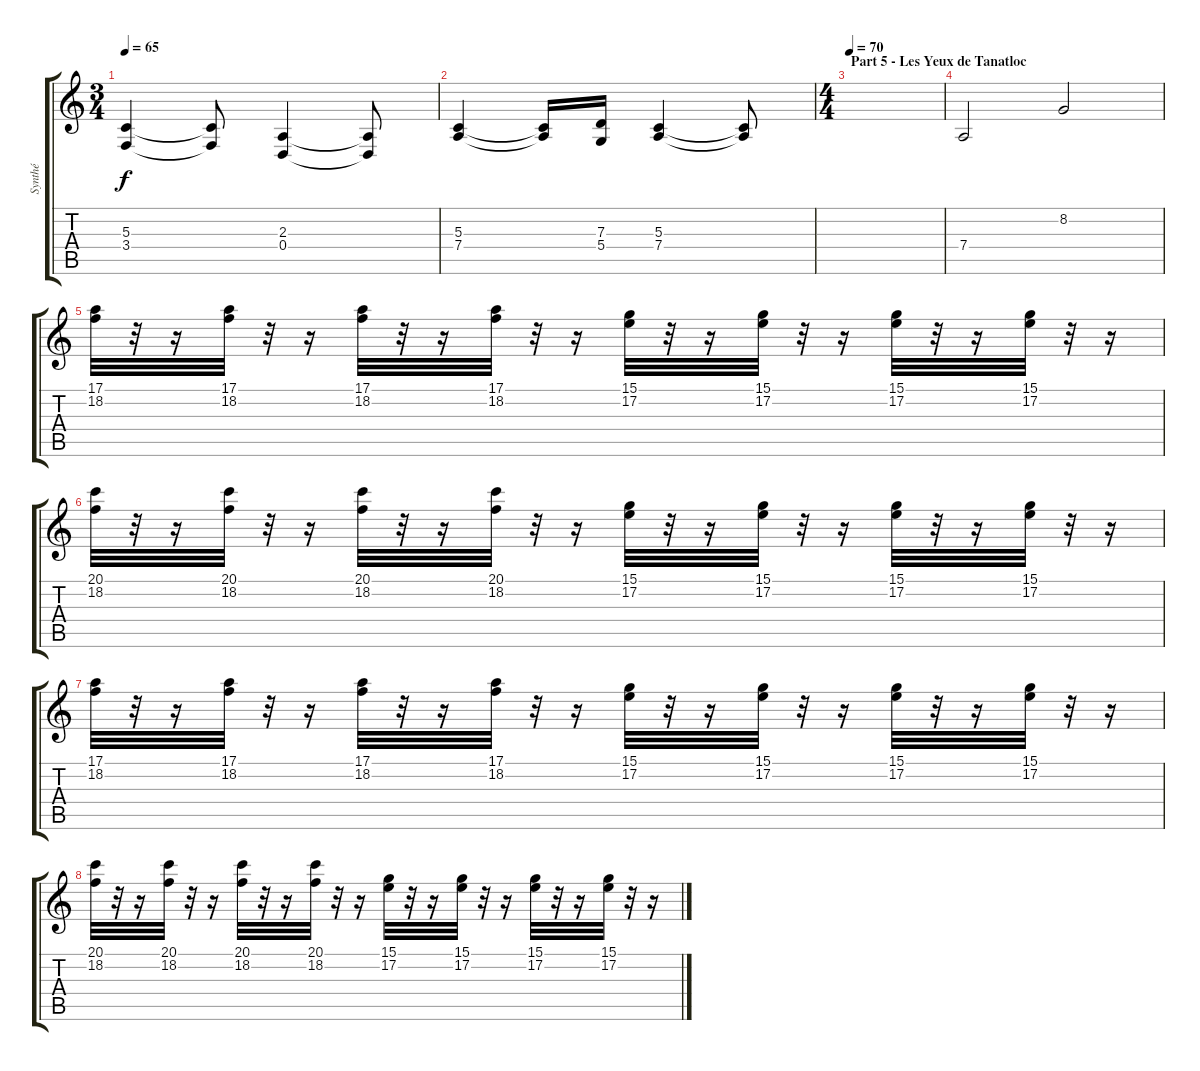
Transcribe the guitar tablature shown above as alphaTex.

\track ("Synthé" "Synthé") {instrument stringensemble1}
\staff {score tabs}
\tuning (E4 B3 G3 D3 A2 E2) {hide}
\ts (3 4)
\tempo 65
\clef g2
\ks c
(5.3 3.4).4{dy f} (5.3{t} 3.4{t}).8 (2.3 0.4).4 (2.3{t} 0.4{t}).8 |
(5.3 7.4).4 (5.3{t} 7.4{t}).16 (7.3 5.4).16 (5.3 7.4).4 (5.3{t} 7.4{t}).8 |
\ts (4 4)
\section ("" "Part 5 - Les Yeux de Tanatloc")
\tempo 70
|
7.4.2 8.2.2 |
(17.1 18.2).32{volume 11} r.32 r.16 (17.1 18.2).32 r.32 r.16 (17.1 18.2).32 r.32 r.16 (17.1 18.2).32 r.32 r.16 (15.1 17.2).32 r.32 r.16 (15.1 17.2).32 r.32 r.16 (15.1 17.2).32 r.32 r.16 (15.1 17.2).32 r.32 r.16 |
(20.1 18.2).32 r.32 r.16 (20.1 18.2).32 r.32 r.16 (20.1 18.2).32 r.32 r.16 (20.1 18.2).32 r.32 r.16 (15.1 17.2).32 r.32 r.16 (15.1 17.2).32 r.32 r.16 (15.1 17.2).32 r.32 r.16 (15.1 17.2).32 r.32 r.16 |
(17.1 18.2).32 r.32 r.16 (17.1 18.2).32 r.32 r.16 (17.1 18.2).32 r.32 r.16 (17.1 18.2).32 r.32 r.16 (15.1 17.2).32 r.32 r.16 (15.1 17.2).32 r.32 r.16 (15.1 17.2).32 r.32 r.16 (15.1 17.2).32 r.32 r.16 |
(20.1 18.2).32 r.32 r.16 (20.1 18.2).32 r.32 r.16 (20.1 18.2).32 r.32 r.16 (20.1 18.2).32 r.32 r.16 (15.1 17.2).32 r.32 r.16 (15.1 17.2).32 r.32 r.16 (15.1 17.2).32 r.32 r.16 (15.1 17.2).32 r.32 r.16
